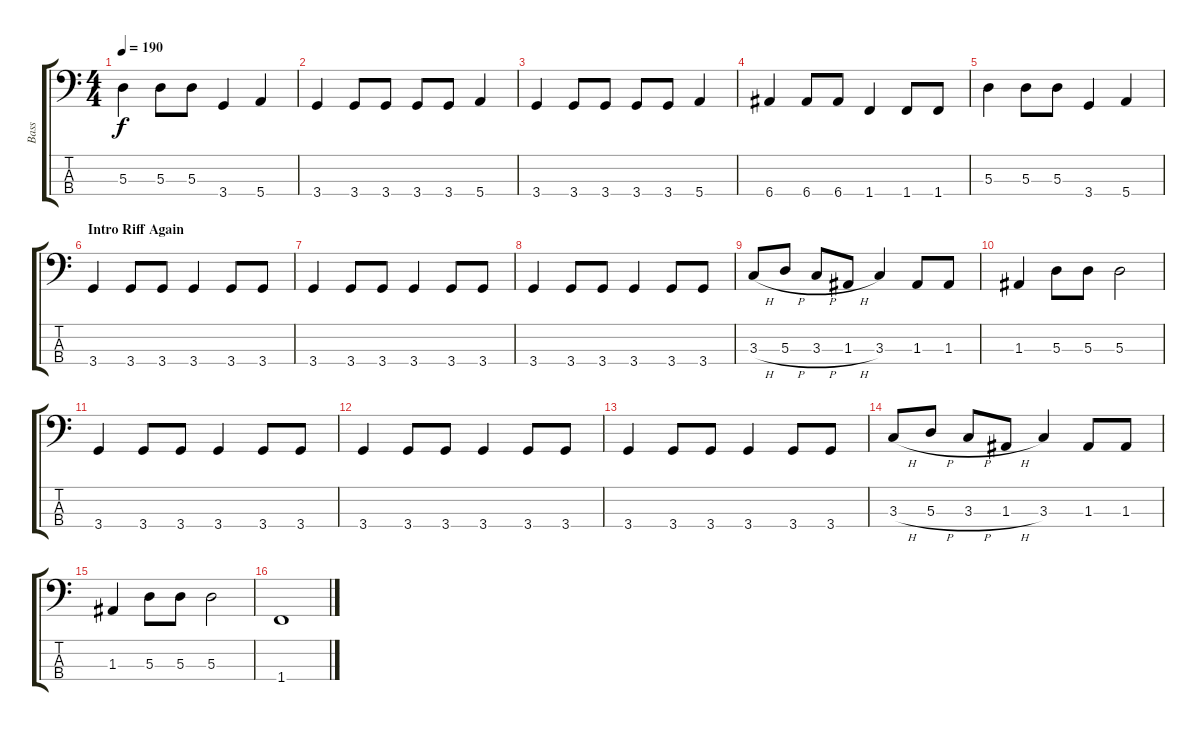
\track ("Bass" "Bass") {instrument slapbass2}
\staff {score tabs}
\tuning (G2 D2 A1 E1) {hide}
\ts (4 4)
\tempo 190
\clef f4
\ks c
5.3.4{dy f} 5.3.8 5.3.8 3.4.4 5.4.4 |
3.4.4 3.4.8 3.4.8 3.4.8 3.4.8 5.4.4 |
3.4.4 3.4.8 3.4.8 3.4.8 3.4.8 5.4.4 |
6.4.4 6.4.8 6.4.8 1.4.4 1.4.8 1.4.8 |
5.3.4 5.3.8 5.3.8 3.4.4 5.4.4 |
\section ("" "Intro Riff Again")
3.4.4 3.4.8 3.4.8 3.4.4 3.4.8 3.4.8 |
3.4.4 3.4.8 3.4.8 3.4.4 3.4.8 3.4.8 |
3.4.4 3.4.8 3.4.8 3.4.4 3.4.8 3.4.8 |
3.3{h}.8 5.3{h}.8 3.3{h}.8 1.3{h}.8 3.3.4 1.3.8 1.3.8 |
1.3.4 5.3.8 5.3.8 5.3.2 |
3.4.4 3.4.8 3.4.8 3.4.4 3.4.8 3.4.8 |
3.4.4 3.4.8 3.4.8 3.4.4 3.4.8 3.4.8 |
3.4.4 3.4.8 3.4.8 3.4.4 3.4.8 3.4.8 |
3.3{h}.8 5.3{h}.8 3.3{h}.8 1.3{h}.8 3.3.4 1.3.8 1.3.8 |
1.3.4 5.3.8 5.3.8 5.3.2 |
1.4.1
